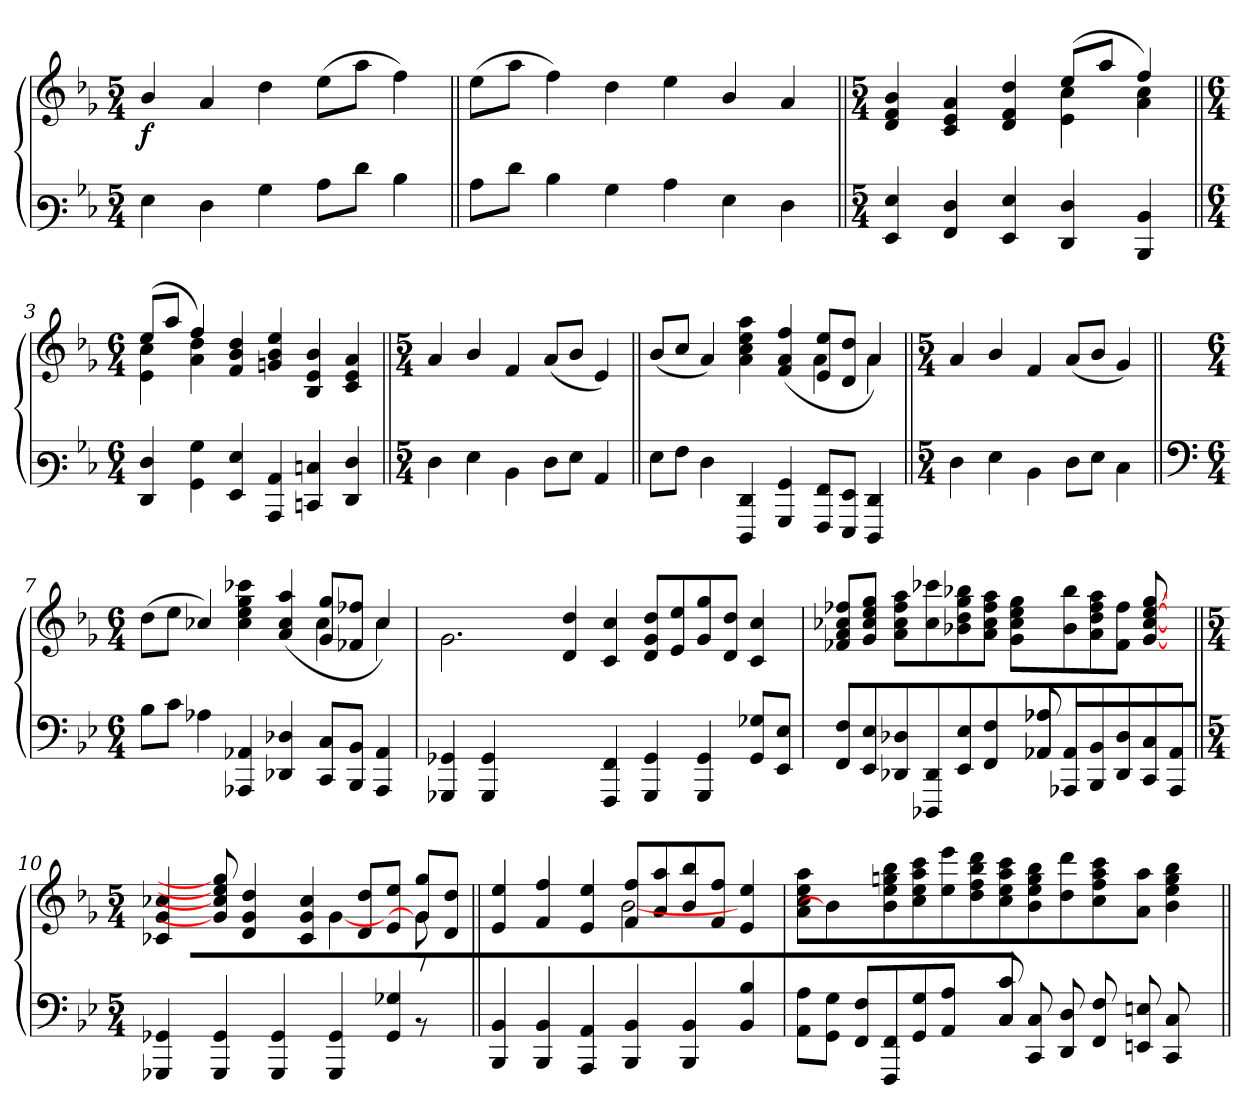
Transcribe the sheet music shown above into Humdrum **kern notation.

**kern	**kern	**dynam
*part1	*part1	*part1
*staff2	*staff1	*staff1/2
*clefF3	*clefG3	*
*k[b-e-]	*k[b-e-]	*
*M5/4	*M5/4	*
=	=	=
!	!	!LO:DY:b
4G\	4g/	f
4F\	4f/	.
4B-\	4b-\	.
8c\L	(>8cc\L	.
8f\J	8ff\J	.
4d\	4dd\)	.
=1||	=1||	=1||
8c\L	(>8cc\L	.
8f\J	8ff\J	.
4d\	4dd\)	.
4B-\	4b-\	.
4c\	4cc\	.
4G\	4g/	.
4F\	4f/	.
=2||	=2||	=2||
*M5/4	*M5/4	*
*	*^	*
4GG/ 4G/	4B-/ 4d/ 4g/	2.ryy	.
4AA/ 4F/	4A/ 4c/ 4f/	.	.
4GG/ 4G/	4B-/ 4d/ 4b-/	.	.
4FF/ 4F/	(>8cc/L	4c\ 4a\	.
.	8ff/J	.	.
4DD/ 4D/	4dd/)	4f\ 4a\	.
!!LO:LB:g=z	!!
=3||	=3||	=3||	=3||
*M6/4	*M6/4	*	*
4FF/ 4F/	(>8cc/L	4c\ 4a\	.
.	8ff/J	.	.
4BB-\ 4B-\	4dd/)	4f\ 4b-\	.
4GG/ 4G/	4d/ 4g/ 4b-/	1ryy	.
4CC/ 4C/	4en/ 4g/ 4cc/	.	.
4EEn/ 4En/	4G/ 4c/ 4g/	.	.
4FF/ 4F/	4A/ 4c/ 4f/	.	.
*	*v	*v	*
=4||	=4||	=4||
*M5/4	*M5/4	*
4F\	4f/	.
4G\	4g/	.
4D\	4d/	.
8F\L	(<8f/L	.
8G\J	8g/J	.
4C/	4c/)	.
=5||	=5||	=5||
*	*^	*
8G\L	(<8g/L	1ryy	.
8A\J	8a/J	.	.
4F\	4f/)	.	.
4FFF/ 4FF/	4f\ 4a\ 4cc\ 4ff\	.	.
4BBB-/ 4BB-/	(>4d/ 4f/ 4dd/	.	.
8AAA/ 8AA/L	8c/ 8cc/L	4f\	.
8GGG/ 8GG/J	8B-/ 8b-/J	.	.
4FFF/ 4FF/	4f/)	4f\	.
*	*v	*v	*
=6||	=6||	=6||
*M5/4	*M5/4	*
4F\	4f/	.
4G\	4g/	.
4D\	4d/	.
8F\L	(<8f/L	.
8G\J	8g/J	.
4E-\	4e-/)	.
!!LO:LB:g=z
=7||	=7||	=7||
*clefF4	*	*
*M6/4	*M6/4	*
*	*^	*
8B-\L	(>8b-\L	1ryy	.
8c\J	8cc\J	.	.
4A-X\	4a-X/)	.	.
4AAA-X/ 4AA-X/	4a-\ 4cc\ 4ee-\ 4aa-X\	.	.
4DD-X/ 4D-X/	(>4f/ 4a-/ 4ff/	.	.
8CC/ 8C/L	8e-/ 8ee-/L	4a-\	.
8BBB-/ 8BB-/J	8d-X/ 8dd-X/J	.	.
4AAA-/ 4AA-/	4a-/)	4a-\	.
*	*v	*v	*
=8	=8	=8
4GGG-X/ 4GG-X/	2.e-\	.
4GGG-/ 4GG-/	.	.
2ryy	.	.
.	4B-/ 4b-/	.
4FFF/ 4FF/	4A/ 4a/	.
4GGG-/ 4GG-/	8B-/ 8e-/ 8b-/L	.
.	8c/ 8cc/	.
4GGG-/ 4GG-/	8e-/ 8ee-/	.
.	8B-/ 8b-/J	.
8GG-/ 8G-X/L	4A/ 4a/	.
8EE-/ 8E-/J	.	.
=9	=9	=9
*^	*	*
2..ryy	8FF/ 8F/L	8d-X/ 8f/ 8a-X/ 8dd-X/L	.
.	8EE-/ 8E-/J	8e-/ 8a-/ 8cc/ 8ee-/J	.
.	8DD-X/ 8D-X/L	8f\ 8a-\ 8dd-\ 8ff\L	.
.	8DDD-X/ 8DD-/	8a-\ 8aa-X\	.
.	8EE-/ 8E-/	8g-X\ 8b-\ 8ee-\ 8gg-X\	.
.	8FF/ 8F/J	8f\ 8a-\ 8dd-\ 8ff\J	.
.	8ryy	8e-\ 8a-\ 8cc\ 8ee-\L	.
8AA-X/ 8A-X/	8AA-X/ 8A-X/J	8ryy	.
2ryy	8AAA-X/ 8AA-/L	8g-\ 8gg-\	.
.	8BBB-/ 8BB-/	8f\ 8b-\ 8dd-\ 8ff\	.
.	8DD-/ 8D-/	8d-\ 8dd-\J	.
.	8CC/ 8C/L	[8e-/ [8a-/ [8cc/ [8ee-/	.
8ryy	8AAA-/ 8AA-/J	8ryy	.
!!LO:LB:g=z
=10||	=10||	=10||	=10||
*M5/4	*	*M5/4	*
*	*	*^	*
4GGG-X/ 4GG-X/	8ryy	4A-X/ 4e-/ 4a-X/	2.ryy	.
*v	*v	*	*	*
4GGG-/ 4GG-/	8e-/] 8a-/] 8cc/] 8ee-/]	.	.
.	4B-/ 4e-/ 4b-/	.	.
4GGG-/ 4GG-/	.	.	.
.	4A-/ 4e-/ 4a-/	.	.
4GGG-/ 4GG-/	.	[<4e-\	.
.	8B-/ 8b-/L	.	.
8GG-/ 8G-X/	8c/ 8cc/J	8ryy	.
*^	*	*	*
8rg	8r	8e-/ 8ee-/L	8e-\]	.
8ryy	8ryy	8B-/ 8b-/J	8ryy	.
*v	*v	*	*	*
=11||	=11||	=11||	=11||
4BBB-/ 4BB-/	4c/ 4cc/	2.ryy	.
4BBB-/ 4BB-/	4d/ 4dd/	.	.
4AAA/ 4AA/	4c/ 4cc/	.	.
4BBB-/ 4BB-/	8d/ 8dd/L	[2g\	.
.	8f/ 8ff/	.	.
4BBB-/ 4BB-/	8g/ 8gg/	.	.
.	8d/ 8dd/J	.	.
4BB-\ 4B-\	4c/ 4cc/	4ryy	.
*	*v	*v	*
=12	=12	=12
*^	*	*
2..ryy	8AA\ 8A\L	8f\ 8a\ 8cc\ 8ff\L	.
.	8GG\ 8G\J	4g\]	.
.	8FF/ 8F/L	.	.
.	8FFF/ 8FF/	8g\ 8cc\ 8een\ 8gg\J	.
.	8GG/ 8G/	8a\ 8cc\ 8ff\ 8aa\L	.
.	8AA/ 8A/J	8cc\ 8ccc\	.
.	8ryy	8b-\ 8dd\ 8gg\ 8bb-\	.
8C/ 8c/L	8C/ 8c/J	8a\ 8cc\ 8ff\ 8aa\J	.
8ryy	8CC/ 8C/L	8g\ 8cc\ 8ee\ 8gg\	.
2ryy	8DD/ 8D/	8b-\ 8bb-\	.
.	8FF/ 8F/	8a\ 8dd\ 8ff\ 8aa\	.
.	8EEn/ 8En/L	8f\ 8ff\J	.
.	8CC/ 8C/J	4g\ 4cc\ 4ee\ 4gg\	.
8ryy	8ryy	.	.
*v	*v	*	*
=||	=||	=||
*-	*-	*-
